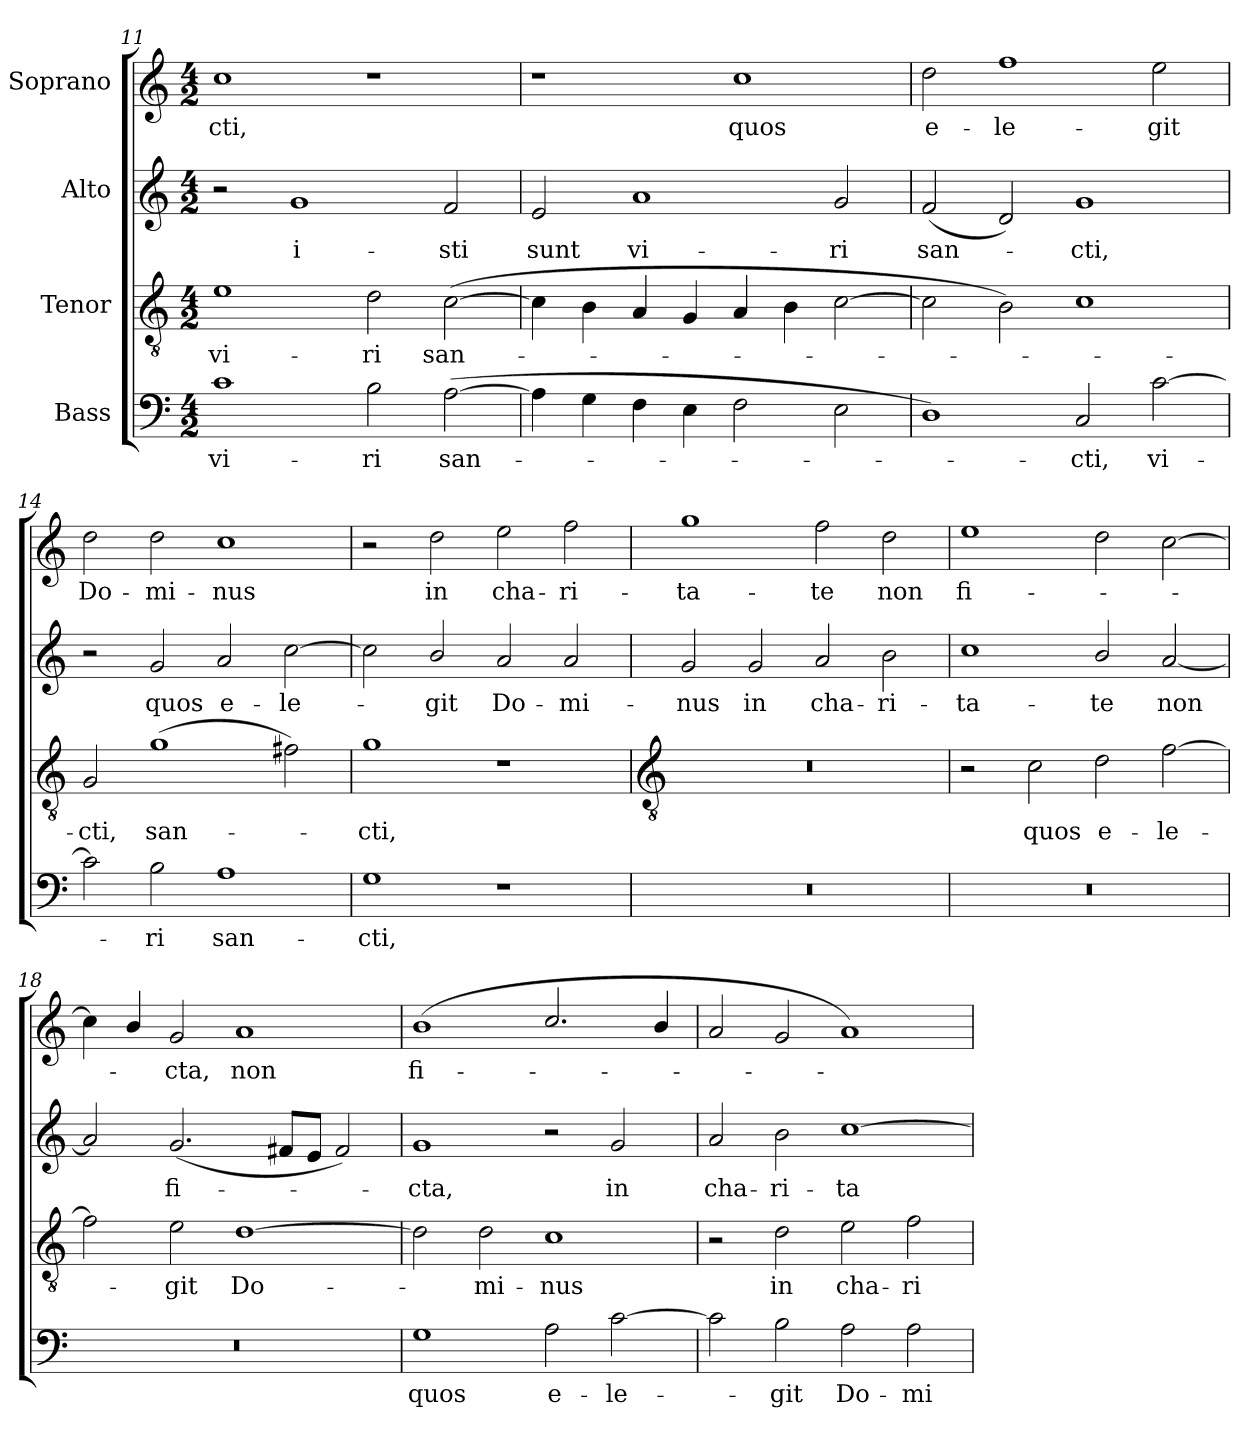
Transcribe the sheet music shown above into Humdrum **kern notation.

**kern	**text	**kern	**text	**kern	**text	**kern	**text
*part4	*part4	*part3	*part3	*part2	*part2	*part1	*part1
*staff4	*staff4	*staff3	*staff3	*staff2	*staff2	*staff1	*staff1
*I"Bass	*	*I"Tenor	*	*I"Alto	*	*I"Soprano	*
*clefF4	*	*clefGv2	*	*clefG2	*	*clefG2	*
*k[]	*	*k[]	*	*k[]	*	*k[]	*
*C:	*	*C:	*	*C:	*	*C:	*
*M4/2	*	*M4/2	*	*M4/2	*	*M4/2	*
=11	=11	=11	=11	=11	=11	=11	=11
!	!LO:LY:b	!	!LO:LY:b	!	!	!	!LO:LY:b
1c	vi-	1e	vi-	2r	.	1cc	cti,
!	!	!	!	!	!LO:LY:b	!	!
.	.	.	.	1g	i-	.	.
!	!LO:LY:b	!	!LO:LY:b	!	!	!	!
2B	-ri	2d	-ri	.	.	1r	.
!	!LO:LY:b	!	!LO:LY:b	!	!LO:LY:b	!	!
(>[2A	san-	(>[2c	san-	2f	-sti	.	.
=12	=12	=12	=12	=12	=12	=12	=12
!	!	!	!	!	!LO:LY:b	!	!
4A]	.	4c]	.	2e	sunt	1r	.
4G	.	4B	.	.	.	.	.
!	!	!	!	!	!LO:LY:b	!	!
4F	.	4A	.	1a	vi-	.	.
4E	.	4G	.	.	.	.	.
!	!	!	!	!	!	!	!LO:LY:b
2F	.	4A	.	.	.	1cc	quos
.	.	4B	.	.	.	.	.
!	!	!	!	!	!LO:LY:b	!	!
2E	.	[2c	.	2g	-ri	.	.
=13	=13	=13	=13	=13	=13	=13	=13
!	!	!	!	!	!LO:LY:b	!	!LO:LY:b
1D)	.	2c]	.	(<2f	san-	2dd	e-
!	!	!	!	!	!	!	!LO:LY:b
.	.	2B)	.	2d)	.	1ff	-le-
!	!LO:LY:b	!	!	!	!LO:LY:b	!	!
2C	cti,	1c	.	1g	cti,	.	.
!	!LO:LY:b	!	!	!	!	!	!LO:LY:b
[2c	vi-	.	.	.	.	2ee	-git
=14	=14	=14	=14	=14	=14	=14	=14
!	!	!	!LO:LY:b	!	!	!	!LO:LY:b
2c]	.	2G	cti,	2r	.	2dd	Do-
!	!LO:LY:b	!	!LO:LY:b	!	!LO:LY:b	!	!LO:LY:b
2B	ri	(>1g	san-	2g	quos	2dd	-mi-
!	!LO:LY:b	!	!	!	!LO:LY:b	!	!LO:LY:b
1A	san-	.	.	2a	e-	1cc	-nus
!	!	!	!	!	!LO:LY:b	!	!
.	.	2f#X)	.	[2cc	-le-	.	.
=15	=15	=15	=15	=15	=15	=15	=15
!	!LO:LY:b	!	!LO:LY:b	!	!	!	!
1G	-cti,	1g	cti,	2cc]	.	2r	.
!	!	!	!	!	!LO:LY:b	!	!LO:LY:b
.	.	.	.	2b/	git	2dd	in
!	!	!	!	!	!LO:LY:b	!	!LO:LY:b
1r	.	1r	.	2a	Do-	2ee	cha-
!	!	!	!	!	!LO:LY:b	!	!LO:LY:b
.	.	.	.	2a	-mi-	2ff	-ri-
!!LO:LB:g=z
=16	=16	=16	=16	=16	=16	=16	=16
*	*	*clefGv2	*	*	*	*	*
!	!	!	!	!	!LO:LY:b	!	!LO:LY:b
0r	.	0r	.	2g	-nus	1gg	-ta-
!	!	!	!	!	!LO:LY:b	!	!
.	.	.	.	2g	in	.	.
!	!	!	!	!	!LO:LY:b	!	!LO:LY:b
.	.	.	.	2a	cha-	2ff	-te
!	!	!	!	!	!LO:LY:b	!	!LO:LY:b
.	.	.	.	2b	-ri-	2dd	non
=17	=17	=17	=17	=17	=17	=17	=17
!	!	!	!	!	!LO:LY:b	!	!LO:LY:b
0r	.	2r	.	1cc	-ta-	1ee	fi-
!	!	!	!LO:LY:b	!	!	!	!
.	.	2c	quos	.	.	.	.
!	!	!	!LO:LY:b	!	!LO:LY:b	!	!
.	.	2d	e-	2b/	-te	2dd	.
!	!	!	!LO:LY:b	!	!LO:LY:b	!	!
.	.	[2f	-le-	[2a	non	[2cc	.
=18	=18	=18	=18	=18	=18	=18	=18
0r	.	2f]	.	2a]	.	4cc]	.
.	.	.	.	.	.	4b/	.
!	!	!	!LO:LY:b	!	!LO:LY:b	!	!LO:LY:b
.	.	2e	git	(<2.g	fi-	2g	cta,
!	!	!	!LO:LY:b	!	!	!	!LO:LY:b
.	.	[1d	Do-	.	.	1a	non
.	.	.	.	8f#XL	.	.	.
.	.	.	.	8eJ	.	.	.
.	.	.	.	2f#)	.	.	.
=19	=19	=19	=19	=19	=19	=19	=19
!	!LO:LY:b	!	!	!	!LO:LY:b	!	!LO:LY:b
1G	quos	2d]	.	1g	cta,	(<1b	fi-
!	!	!	!LO:LY:b	!	!	!	!
.	.	2d	mi-	.	.	.	.
!	!LO:LY:b	!	!LO:LY:b	!	!	!	!
2A	e-	1c	-nus	2r	.	2.cc/	.
!	!LO:LY:b	!	!	!	!LO:LY:b	!	!
[2c	-le-	.	.	2g	in	.	.
.	.	.	.	.	.	4b/	.
=20	=20	=20	=20	=20	=20	=20	=20
!	!	!	!	!	!LO:LY:b	!	!
2c]	.	2r	.	2a	cha-	2a	.
!	!LO:LY:b	!	!LO:LY:b	!	!LO:LY:b	!	!
2B	git	2d	in	2b	-ri-	2g	.
!	!LO:LY:b	!	!LO:LY:b	!	!LO:LY:b	!	!
2A	Do-	2e	cha-	[1cc	-ta-	1a)	.
!	!LO:LY:b	!	!LO:LY:b	!	!	!	!
2A	-mi-	2f	-ri-	.	.	.	.
=	=	=	=	=	=	=	=
*-	*-	*-	*-	*-	*-	*-	*-
